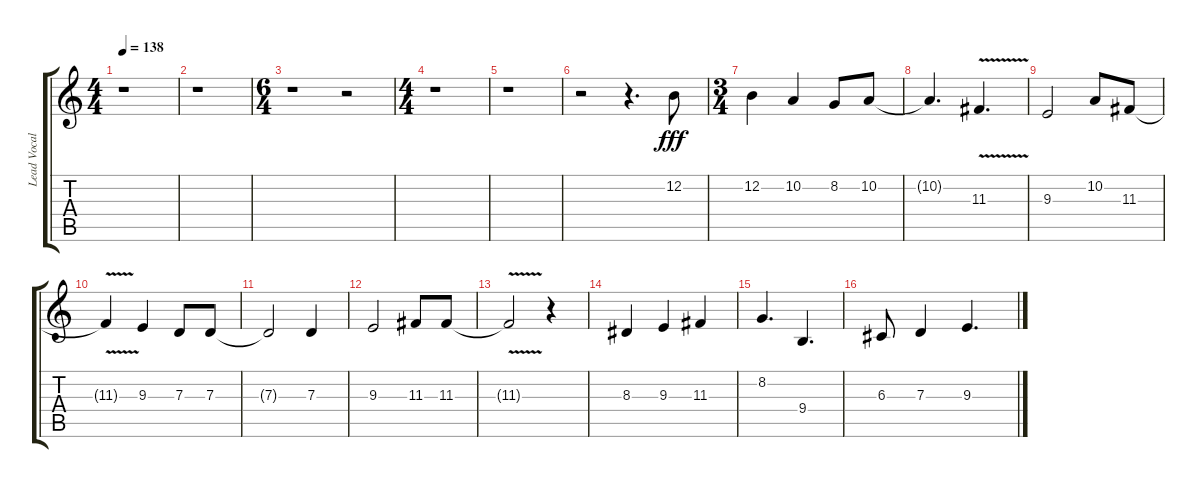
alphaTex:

\track ("Lead Vocals" "Lead Vocal") {instrument trumpet}
\staff {score tabs}
\tuning (E4 B3 G3 D3 A2 E2) {hide}
\ts (4 4)
\tempo 138
\clef g2
\ks c
r.1{dy ff} |
r.1 |
\ts (6 4)
r.1 r.2 |
\ts (4 4)
r.1 |
r.1 |
r.2 r.4{d} 12.2.8{dy fff} |
\ts (3 4)
12.2.4 10.2.4 8.2.8 10.2.8 |
10.2{t}.4{d} 11.3{v}.4{d} |
9.3.2 10.2.8 11.3.8 |
11.3{v t}.4 9.3.4 7.3.8 7.3.8 |
7.3{t}.2 7.3.4 |
9.3.2 11.3.8 11.3.8 |
11.3{v t}.2 r.4 |
8.3.4 9.3.4 11.3.4 |
8.2.4{d} 9.4.4{d} |
6.3.8 7.3.4 9.3.4{d}
